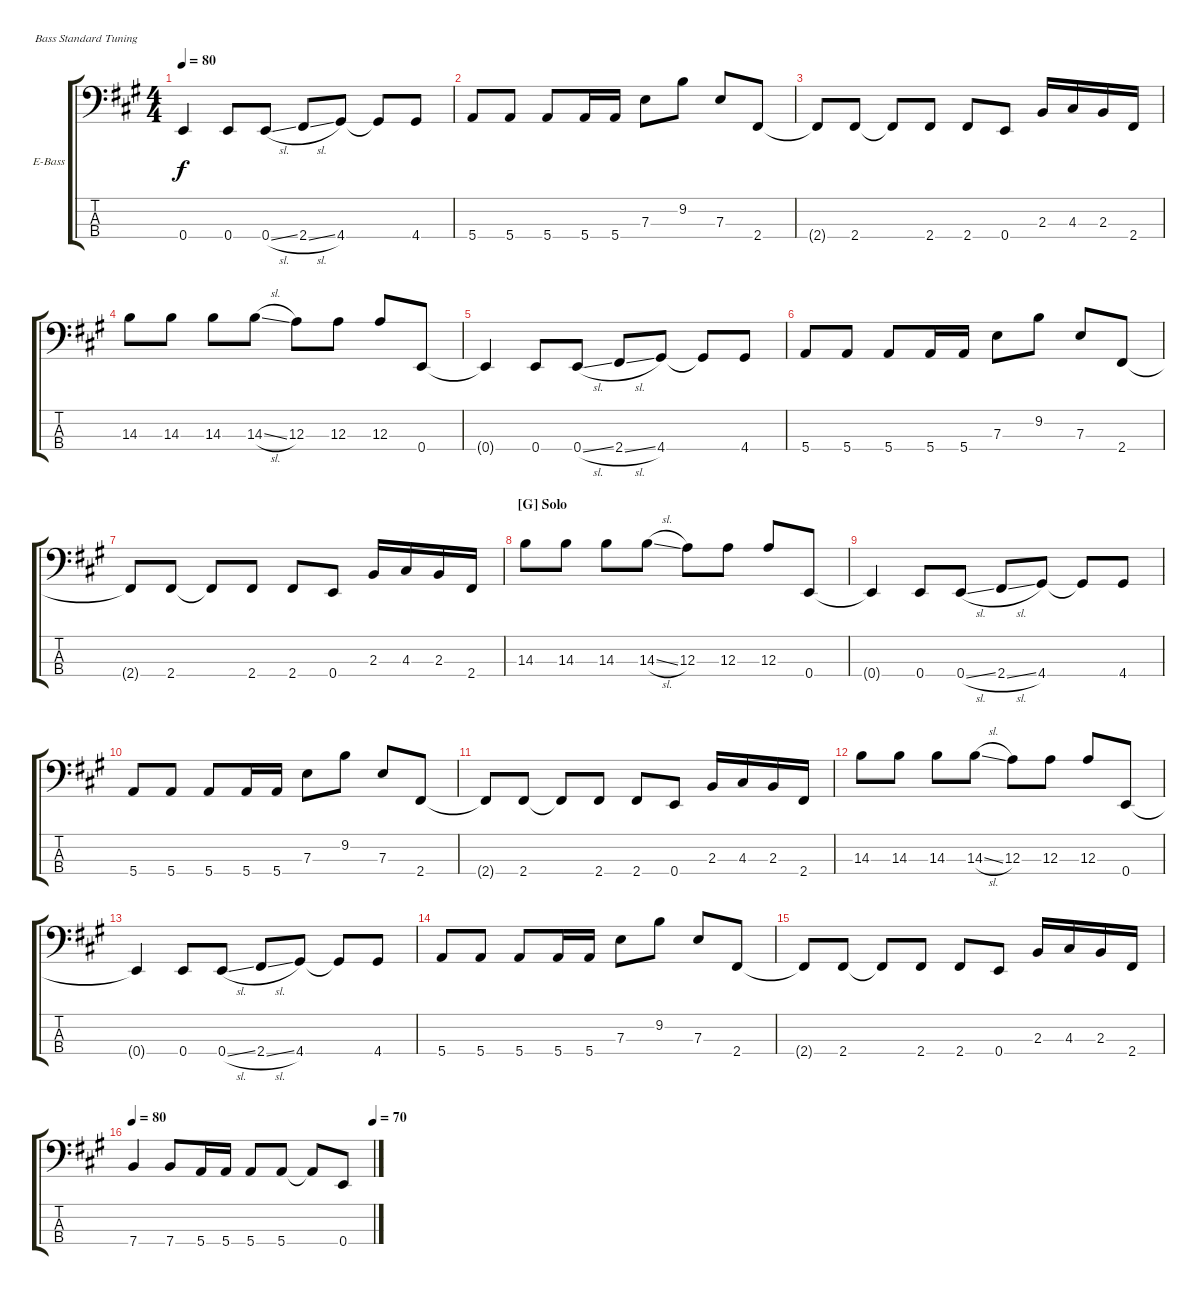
\defaultSystemsLayout 4
\bracketExtendMode groupsimilarinstruments
\firstSystemTrackNameOrientation horizontal
\otherSystemsTrackNameOrientation horizontal
\track ("Samuel Koisse (Bass)" "E-Bass") {multiBarRest instrument electricbassfinger}
\staff {score tabs}
\tuning (G2 D2 A1 E1)
\ts (4 4)
\tempo 80
\clef f4
\ks a
0.4{t}.4{dy f} 0.4.8 0.4{sl}.8 2.4{sl}.8 4.4.8 4.4{t}.8 4.4.8 |
5.4.8 5.4.8 5.4.8 5.4.16 5.4.16 7.3.8 9.2.8 7.3.8 2.4.8 |
2.4{t}.8 2.4.8 2.4{t}.8 2.4.8 2.4.8 0.4.8 2.3.16 4.3.16 2.3.16 2.4.16 |
14.3.8 14.3.8 14.3.8 14.3{sl}.8 12.3.8 12.3.8 12.3.8 0.4.8 |
0.4{t}.4 0.4.8 0.4{sl}.8 2.4{sl}.8 4.4.8 4.4{t}.8 4.4.8 |
5.4.8 5.4.8 5.4.8 5.4.16 5.4.16 7.3.8 9.2.8 7.3.8 2.4.8 |
2.4{t}.8 2.4.8 2.4{t}.8 2.4.8 2.4.8 0.4.8 2.3.16 4.3.16 2.3.16 2.4.16 |
\section ("G" "Solo")
14.3.8 14.3.8 14.3.8 14.3{sl}.8 12.3.8 12.3.8 12.3.8 0.4.8 |
0.4{t}.4 0.4.8 0.4{sl}.8 2.4{sl}.8 4.4.8 4.4{t}.8 4.4.8 |
5.4.8 5.4.8 5.4.8 5.4.16 5.4.16 7.3.8 9.2.8 7.3.8 2.4.8 |
2.4{t}.8 2.4.8 2.4{t}.8 2.4.8 2.4.8 0.4.8 2.3.16 4.3.16 2.3.16 2.4.16 |
14.3.8 14.3.8 14.3.8 14.3{sl}.8 12.3.8 12.3.8 12.3.8 0.4.8 |
0.4{t}.4 0.4.8 0.4{sl}.8 2.4{sl}.8 4.4.8 4.4{t}.8 4.4.8 |
5.4.8 5.4.8 5.4.8 5.4.16 5.4.16 7.3.8 9.2.8 7.3.8 2.4.8 |
2.4{t}.8 2.4.8 2.4{t}.8 2.4.8 2.4.8 0.4.8 2.3.16 4.3.16 2.3.16 2.4.16 |
\tempo 80
\tempo (70 1)
7.4.4 7.4.8 5.4.16 5.4.16 5.4.8 5.4.8 5.4{t}.8 0.4.8
